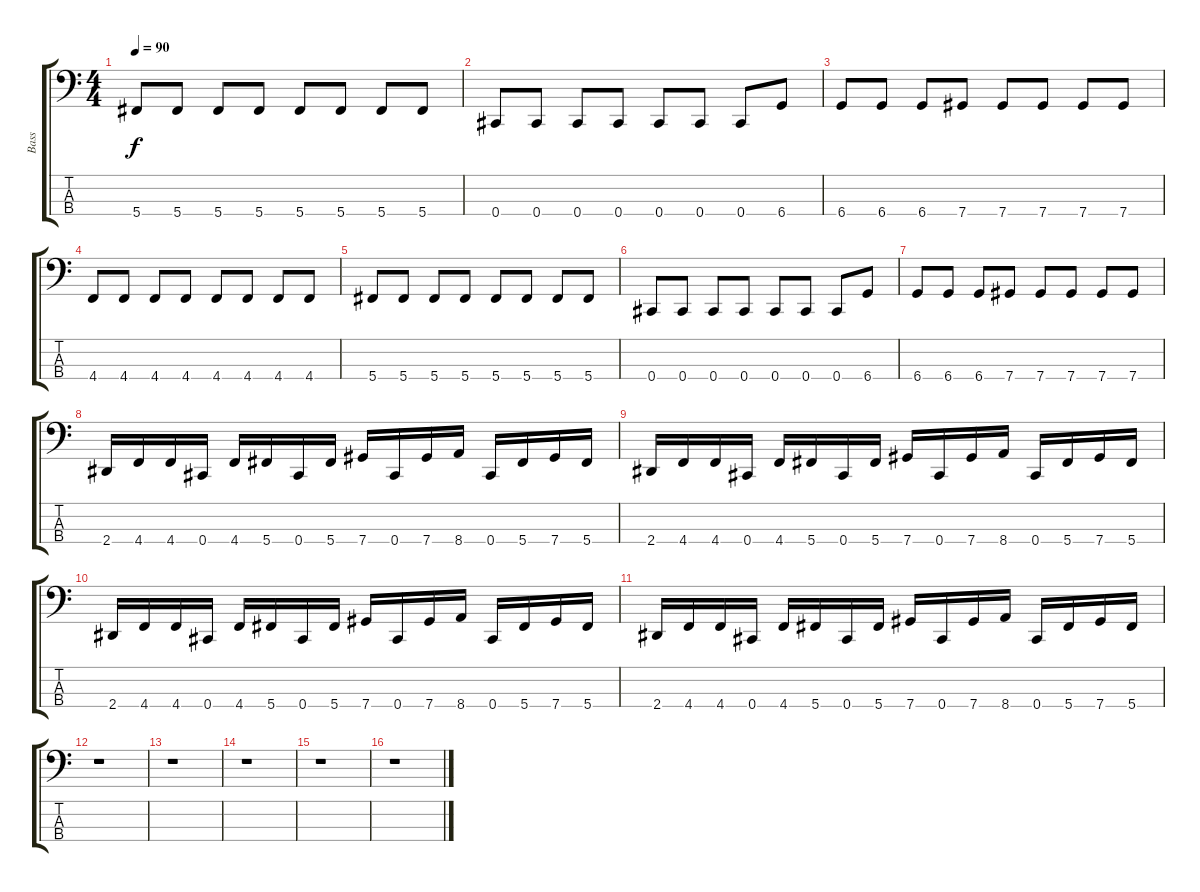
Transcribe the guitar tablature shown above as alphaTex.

\track ("Bass" "Bass") {instrument electricbasspick}
\staff {score tabs}
\tuning (Gb2 Db2 Ab1 Db1) {hide}
\ts (4 4)
\tempo 90
\clef f4
\ks c
5.4.8{dy f} 5.4.8 5.4.8 5.4.8 5.4.8 5.4.8 5.4.8 5.4.8 |
0.4.8 0.4.8 0.4.8 0.4.8 0.4.8 0.4.8 0.4.8 6.4.8 |
6.4.8 6.4.8 6.4.8 7.4.8 7.4.8 7.4.8 7.4.8 7.4.8 |
4.4.8 4.4.8 4.4.8 4.4.8 4.4.8 4.4.8 4.4.8 4.4.8 |
5.4.8 5.4.8 5.4.8 5.4.8 5.4.8 5.4.8 5.4.8 5.4.8 |
0.4.8 0.4.8 0.4.8 0.4.8 0.4.8 0.4.8 0.4.8 6.4.8 |
6.4.8 6.4.8 6.4.8 7.4.8 7.4.8 7.4.8 7.4.8 7.4.8 |
2.4.16 4.4.16 4.4.16 0.4.16 4.4.16 5.4.16 0.4.16 5.4.16 7.4.16 0.4.16 7.4.16 8.4.16 0.4.16 5.4.16 7.4.16 5.4.16 |
2.4.16 4.4.16 4.4.16 0.4.16 4.4.16 5.4.16 0.4.16 5.4.16 7.4.16 0.4.16 7.4.16 8.4.16 0.4.16 5.4.16 7.4.16 5.4.16 |
2.4.16 4.4.16 4.4.16 0.4.16 4.4.16 5.4.16 0.4.16 5.4.16 7.4.16 0.4.16 7.4.16 8.4.16 0.4.16 5.4.16 7.4.16 5.4.16 |
2.4.16 4.4.16 4.4.16 0.4.16 4.4.16 5.4.16 0.4.16 5.4.16 7.4.16 0.4.16 7.4.16 8.4.16 0.4.16 5.4.16 7.4.16 5.4.16 |
r.1 |
r.1 |
r.1 |
r.1 |
r.1
